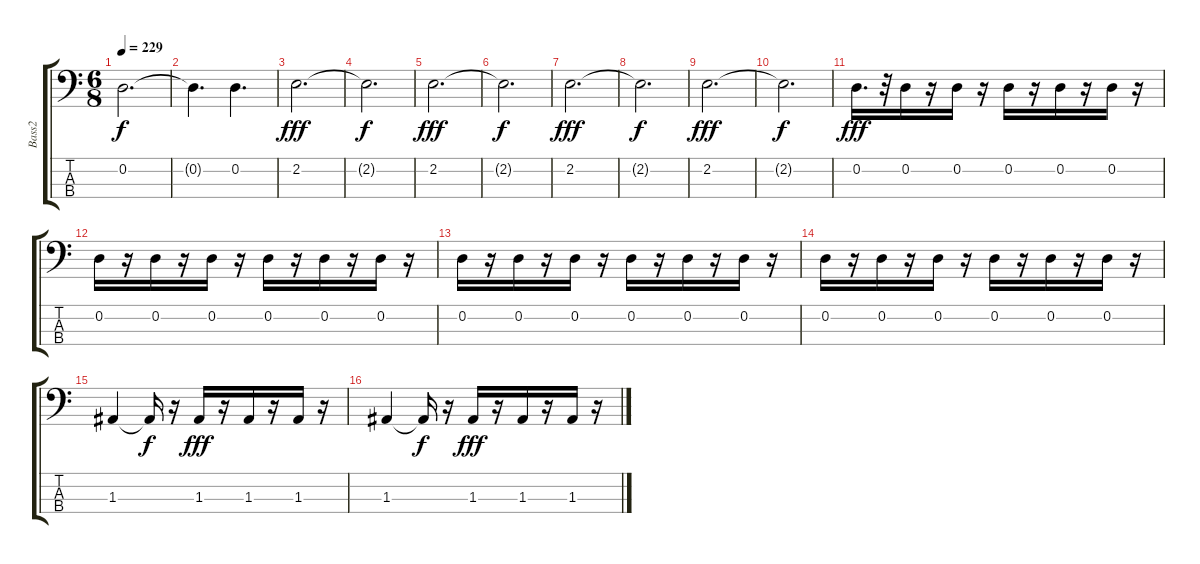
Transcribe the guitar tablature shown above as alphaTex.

\track ("Bass2" "Bass2") {instrument electricbassfinger}
\staff {score tabs}
\tuning (G2 D2 A1 E1) {hide}
\ts (6 8)
\tempo 229
\clef f4
\ks c
0.2.2{d dy f} |
0.2{t}.4{d} 0.2.4{d} |
2.2.2{d dy fff} |
2.2{t}.2{d dy f} |
2.2.2{d dy fff} |
2.2{t}.2{d dy f} |
2.2.2{d dy fff} |
2.2{t}.2{d dy f} |
2.2.2{d dy fff} |
2.2{t}.2{d dy f} |
0.2.16{d dy fff} r.32 0.2.16 r.16 0.2.16 r.16 0.2.16 r.16 0.2.16 r.16 0.2.16 r.16 |
0.2.16 r.16 0.2.16 r.16 0.2.16 r.16 0.2.16 r.16 0.2.16 r.16 0.2.16 r.16 |
0.2.16 r.16 0.2.16 r.16 0.2.16 r.16 0.2.16 r.16 0.2.16 r.16 0.2.16 r.16 |
0.2.16 r.16 0.2.16 r.16 0.2.16 r.16 0.2.16 r.16 0.2.16 r.16 0.2.16 r.16 |
1.3.4 1.3{t}.16{dy f} r.16 1.3.16{dy fff} r.16 1.3.16 r.16 1.3.16 r.16 |
1.3.4 1.3{t}.16{dy f} r.16 1.3.16{dy fff} r.16 1.3.16 r.16 1.3.16 r.16
